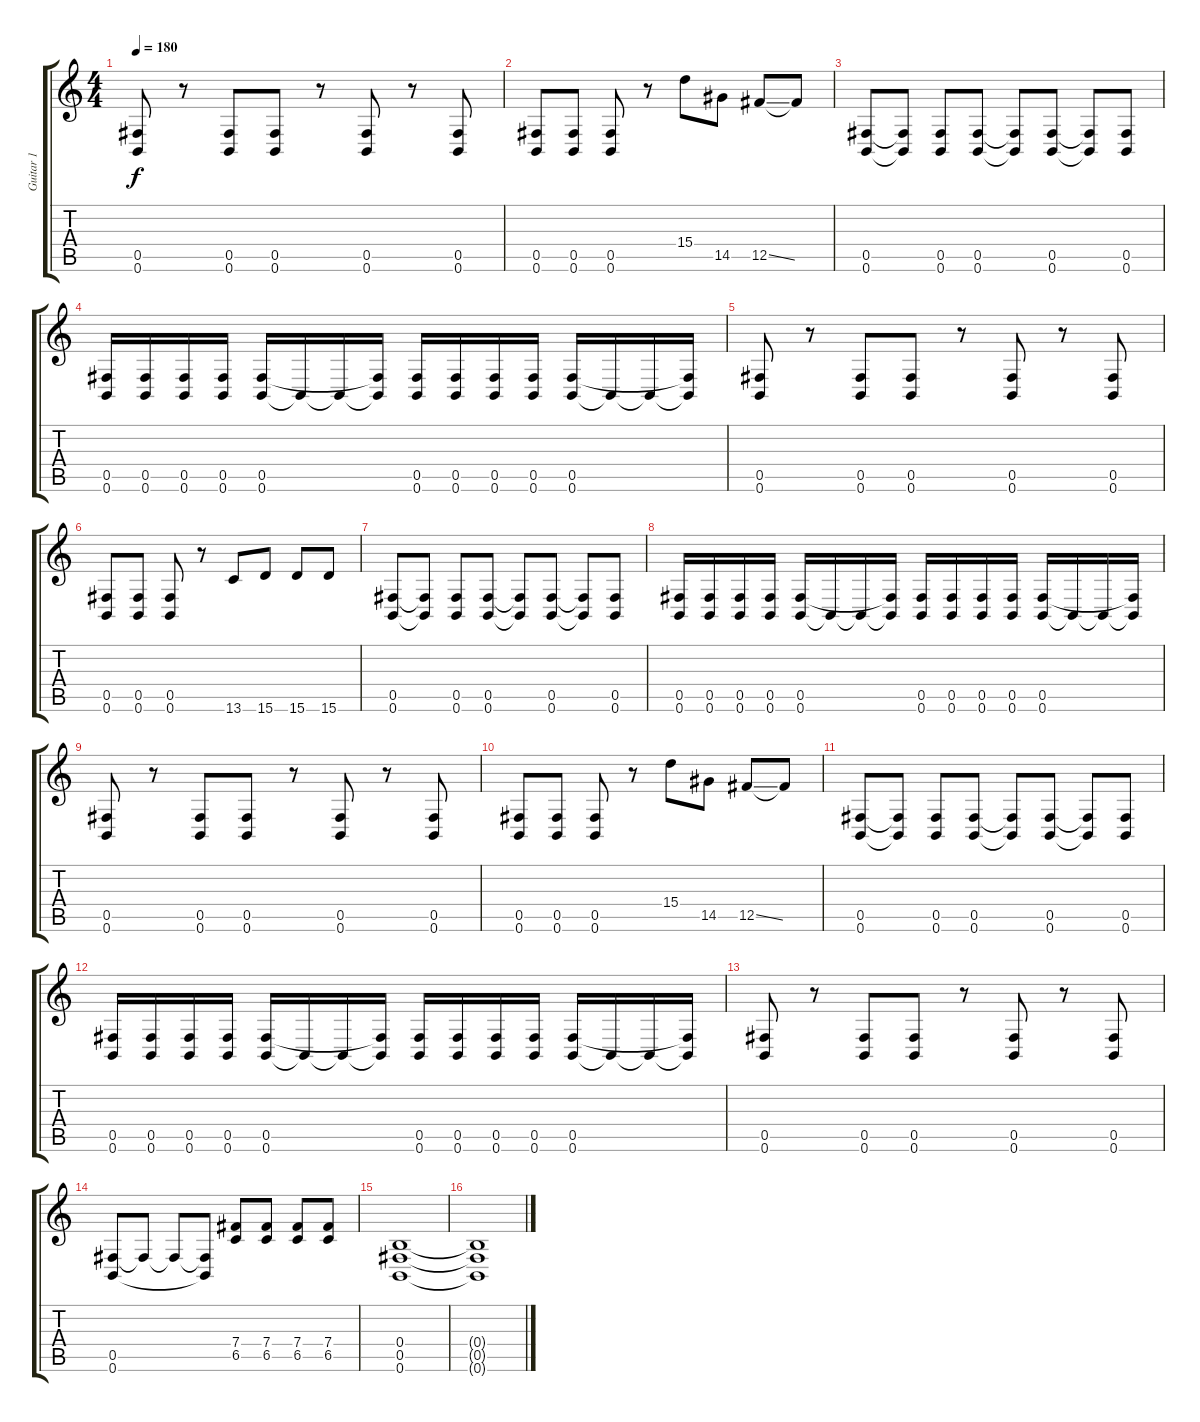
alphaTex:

\track ("Guitar 1" "Guitar 1") {instrument distortionguitar}
\staff {score tabs}
\tuning (Db4 Ab3 E3 B2 Gb2 B1) {hide}
\ts (4 4)
\tempo 180
\clef g2
\ks c
(0.5 0.6).8{dy f} r.8 (0.5 0.6).8 (0.5 0.6).8 r.8 (0.5 0.6).8 r.8 (0.5 0.6).8 |
(0.5 0.6).8 (0.5 0.6).8 (0.5 0.6).8 r.8 15.4.8 14.5.8 12.5{ss}.8 12.5{t}.8 |
(0.5 0.6).8 (0.5{t} 0.6{t}).8 (0.5 0.6).8 (0.5 0.6).8 (0.5{t} 0.6{t}).8 (0.5 0.6).8 (0.5{t} 0.6{t}).8 (0.5 0.6).8 |
(0.5 0.6).16 (0.5 0.6).16 (0.5 0.6).16 (0.5 0.6).16 (0.5 0.6).16 0.6{t}.16 0.6{t}.16 (0.5{t} 0.6{t}).16 (0.5 0.6).16 (0.5 0.6).16 (0.5 0.6).16 (0.5 0.6).16 (0.5 0.6).16 0.6{t}.16 0.6{t}.16 (0.5{t} 0.6{t}).16 |
(0.5 0.6).8 r.8 (0.5 0.6).8 (0.5 0.6).8 r.8 (0.5 0.6).8 r.8 (0.5 0.6).8 |
(0.5 0.6).8 (0.5 0.6).8 (0.5 0.6).8 r.8 13.6.8 15.6.8 15.6.8 15.6.8 |
(0.5 0.6).8 (0.5{t} 0.6{t}).8 (0.5 0.6).8 (0.5 0.6).8 (0.5{t} 0.6{t}).8 (0.5 0.6).8 (0.5{t} 0.6{t}).8 (0.5 0.6).8 |
(0.5 0.6).16 (0.5 0.6).16 (0.5 0.6).16 (0.5 0.6).16 (0.5 0.6).16 0.6{t}.16 0.6{t}.16 (0.5{t} 0.6{t}).16 (0.5 0.6).16 (0.5 0.6).16 (0.5 0.6).16 (0.5 0.6).16 (0.5 0.6).16 0.6{t}.16 0.6{t}.16 (0.5{t} 0.6{t}).16 |
(0.5 0.6).8 r.8 (0.5 0.6).8 (0.5 0.6).8 r.8 (0.5 0.6).8 r.8 (0.5 0.6).8 |
(0.5 0.6).8 (0.5 0.6).8 (0.5 0.6).8 r.8 15.4.8 14.5.8 12.5{ss}.8 12.5{t}.8 |
(0.5 0.6).8 (0.5{t} 0.6{t}).8 (0.5 0.6).8 (0.5 0.6).8 (0.5{t} 0.6{t}).8 (0.5 0.6).8 (0.5{t} 0.6{t}).8 (0.5 0.6).8 |
(0.5 0.6).16 (0.5 0.6).16 (0.5 0.6).16 (0.5 0.6).16 (0.5 0.6).16 0.6{t}.16 0.6{t}.16 (0.5{t} 0.6{t}).16 (0.5 0.6).16 (0.5 0.6).16 (0.5 0.6).16 (0.5 0.6).16 (0.5 0.6).16 0.6{t}.16 0.6{t}.16 (0.5{t} 0.6{t}).16 |
(0.5 0.6).8 r.8 (0.5 0.6).8 (0.5 0.6).8 r.8 (0.5 0.6).8 r.8 (0.5 0.6).8 |
(0.5 0.6).8 0.5{t}.8 0.5{t}.8 (0.5{t} 0.6{t}).8 (7.4 6.5).8 (7.4 6.5).8 (7.4 6.5).8 (7.4 6.5).8 |
(0.4 0.5 0.6).1 |
(0.4{t} 0.5{t} 0.6{t}).1
